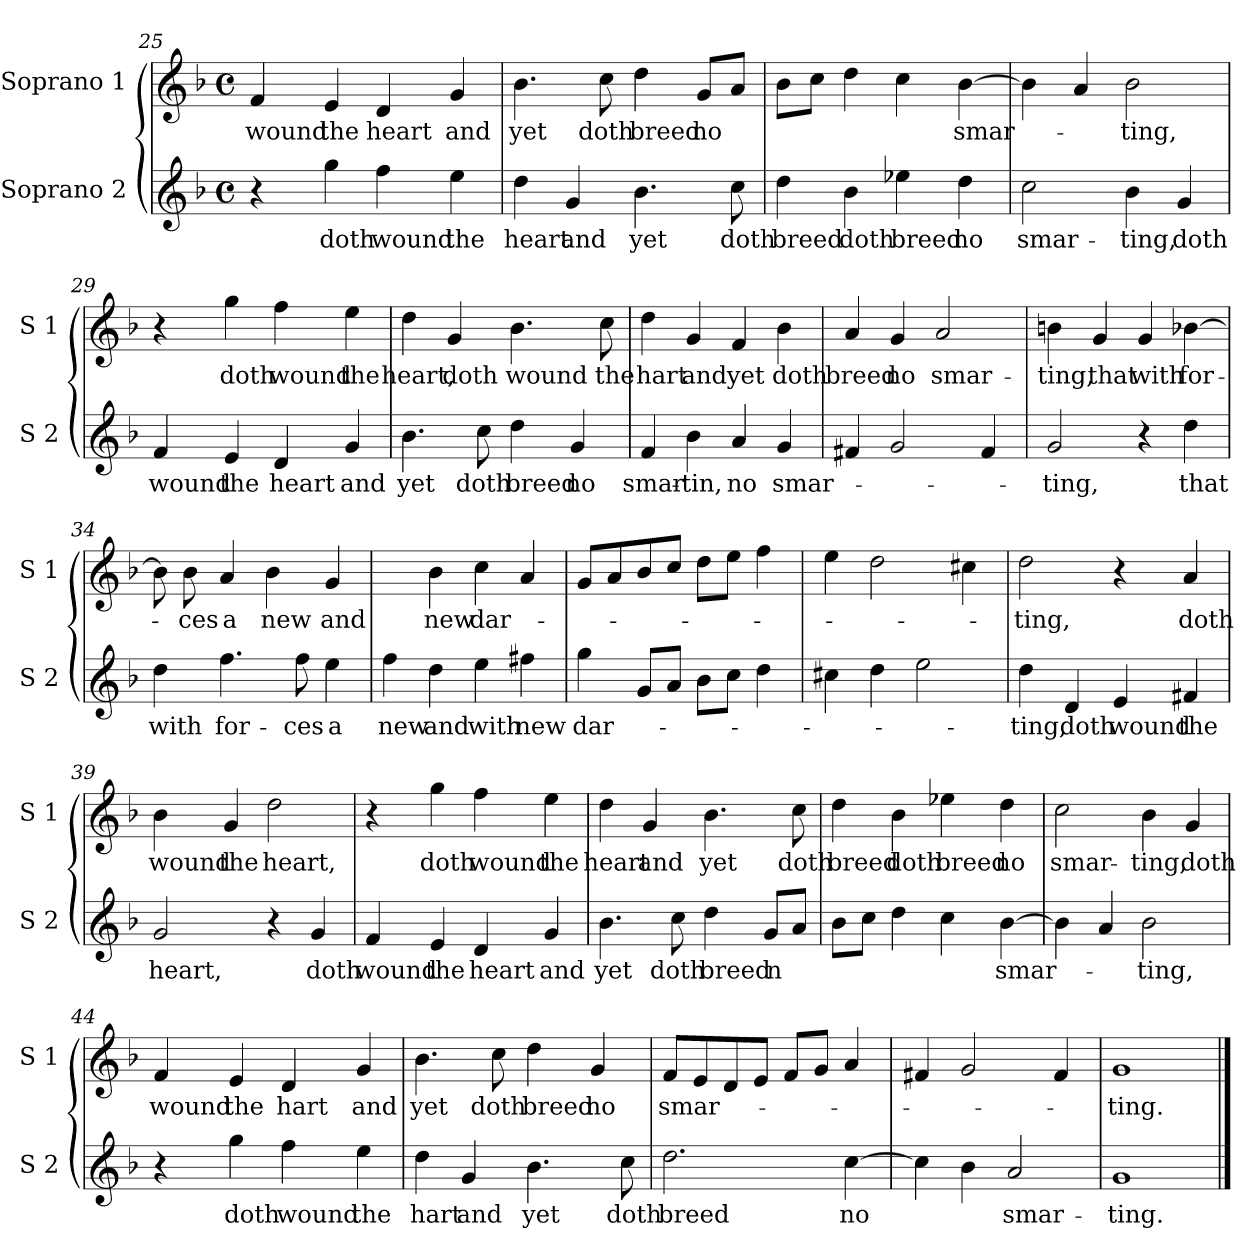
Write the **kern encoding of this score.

**kern	**text	**kern	**text
*part2	*part2	*part1	*part1
*staff2	*staff2	*staff1	*staff1
*I"Soprano 2	*	*I"Soprano 1	*
*I'S 2	*	*I'S 1	*
!!LO:PB:g=z
*clefG2	*	*clefG2	*
*k[b-]	*	*k[b-]	*
*F:	*	*F:	*
*M4/4	*	*M4/4	*
*met(c)	*	*met(c)	*
=25	=25	=25	=25
!	!	!	!LO:LY:b
4r	.	4f/	wound
!	!LO:LY:b	!	!LO:LY:b
4gg\	doth	4e/	the
!	!LO:LY:b	!	!LO:LY:b
4ff\	wound	4d/	heart
!	!LO:LY:b	!	!LO:LY:b
4ee\	the	4g/	and
=26	=26	=26	=26
!	!LO:LY:b	!	!LO:LY:b
4dd\	heart	4.b-\	yet
!	!LO:LY:b	!	!
4g/	and	.	.
!	!	!	!LO:LY:b
.	.	8cc\	doth
!	!LO:LY:b	!	!LO:LY:b
4.b-\	yet	4dd\	breed
!	!	!	!LO:LY:b
.	.	8g/L	no
!	!LO:LY:b	!	!
8cc\	doth	8a/J	.
=27	=27	=27	=27
!	!LO:LY:b	!	!
4dd\	breed	8b-\L	.
.	.	8cc\J	.
!	!LO:LY:b	!	!
4b-\	doth	4dd\	.
!	!LO:LY:b	!	!
4ee-X\	breed	4cc\	.
!	!LO:LY:b	!	!LO:LY:b
4dd\	no	[4b-\	smar-
=28	=28	=28	=28
!	!LO:LY:b	!	!
2cc\	smar-	4b-\]	.
.	.	4a/	.
!	!LO:LY:b	!	!LO:LY:b
4b-\	-ting,	2b-\	-ting,
!	!LO:LY:b	!	!
4g/	doth	.	.
!!LO:LB:g=z
=29	=29	=29	=29
!	!LO:LY:b	!	!
4f/	wound	4r	.
!	!LO:LY:b	!	!LO:LY:b
4e/	the	4gg\	doth
!	!LO:LY:b	!	!LO:LY:b
4d/	heart	4ff\	wound
!	!LO:LY:b	!	!LO:LY:b
4g/	and	4ee\	the
=30	=30	=30	=30
!	!LO:LY:b	!	!LO:LY:b
4.b-\	yet	4dd\	heart,
!	!	!	!LO:LY:b
.	.	4g/	doth
!	!LO:LY:b	!	!
8cc\	doth	.	.
!	!LO:LY:b	!	!LO:LY:b
4dd\	breed	4.b-\	wound
!	!LO:LY:b	!	!
4g/	no	.	.
!	!	!	!LO:LY:b
.	.	8cc\	the
=31	=31	=31	=31
!	!LO:LY:b	!	!LO:LY:b
4f/	smar-	4dd\	hart
!	!LO:LY:b	!	!LO:LY:b
4b-\	-tin,	4g/	and
!	!LO:LY:b	!	!LO:LY:b
4a/	no	4f/	yet
!	!LO:LY:b	!	!LO:LY:b
4g/	smar-	4b-\	doth
=32	=32	=32	=32
!	!	!	!LO:LY:b
4f#X/	.	4a/	breed
!	!	!	!LO:LY:b
2g/	.	4g/	no
!	!	!	!LO:LY:b
.	.	2a/	smar-
4f#/	.	.	.
!!LO:LB:g=z
=33	=33	=33	=33
!	!LO:LY:b	!	!LO:LY:b
2g/	-ting,	4bn\	-ting,
!	!	!	!LO:LY:b
.	.	4g/	that
!	!	!	!LO:LY:b
4r	.	4g/	with
!	!LO:LY:b	!	!LO:LY:b
4dd\	that	[4b-X\	for-
=34	=34	=34	=34
!	!LO:LY:b	!	!
4dd\	with	8b-\]	.
!	!	!	!LO:LY:b
.	.	8b-\	-ces
!	!LO:LY:b	!	!LO:LY:b
4.ff\	for-	4a/	a
!	!	!	!LO:LY:b
.	.	4b-\	new
!	!LO:LY:b	!	!
8ff\	-ces	.	.
!	!LO:LY:b	!	!LO:LY:b
4ee\	a	4g/	and
=35	=35	=35	=35
!	!LO:LY:b	!	!LO:LY:b
4ff\	new	4a/yy	with
!	!LO:LY:b	!	!LO:LY:b
4dd\	and	4b-\	new
!	!LO:LY:b	!	!LO:LY:b
4ee\	with	4cc\	dar-
!	!LO:LY:b	!	!
4ff#X\	new	4a/	.
=36	=36	=36	=36
!	!LO:LY:b	!	!
4gg\	dar-	8g/L	.
.	.	8a/	.
8g/L	.	8b-/	.
8a/J	.	8cc/J	.
8b-\L	.	8dd\L	.
8cc\J	.	8ee\J	.
4dd\	.	4ff\	.
!!LO:LB:g=z
=37	=37	=37	=37
4cc#X\	.	4ee\	.
4dd\	.	2dd\	.
2ee\	.	.	.
.	.	4cc#X\	.
=38	=38	=38	=38
!	!LO:LY:b	!	!LO:LY:b
4dd\	-ting,	2dd\	-ting,
!	!LO:LY:b	!	!
4d/	doth	.	.
!	!LO:LY:b	!	!
4e/	wound	4r	.
!	!LO:LY:b	!	!LO:LY:b
4f#X/	the	4a/	doth
=39	=39	=39	=39
!	!LO:LY:b	!	!LO:LY:b
2g/	heart,	4b-\	wound
!	!	!	!LO:LY:b
.	.	4g/	the
!	!	!	!LO:LY:b
4r	.	2dd\	heart,
!	!LO:LY:b	!	!
4g/	doth	.	.
=40	=40	=40	=40
!	!LO:LY:b	!	!
4f/	wound	4r	.
!	!LO:LY:b	!	!LO:LY:b
4e/	the	4gg\	doth
!	!LO:LY:b	!	!LO:LY:b
4d/	heart	4ff\	wound
!	!LO:LY:b	!	!LO:LY:b
4g/	and	4ee\	the
!!LO:LB:g=z
=41	=41	=41	=41
!	!LO:LY:b	!	!LO:LY:b
4.b-\	yet	4dd\	heart
!	!	!	!LO:LY:b
.	.	4g/	and
!	!LO:LY:b	!	!
8cc\	doth	.	.
!	!LO:LY:b	!	!LO:LY:b
4dd\	breed	4.b-\	yet
!	!LO:LY:b	!	!
8g/L	n	.	.
!	!	!	!LO:LY:b
8a/J	.	8cc\	doth
=42	=42	=42	=42
!	!	!	!LO:LY:b
8b-\L	.	4dd\	breed
8cc\J	.	.	.
!	!	!	!LO:LY:b
4dd\	.	4b-\	doth
!	!	!	!LO:LY:b
4cc\	.	4ee-X\	breed
!	!LO:LY:b	!	!LO:LY:b
[4b-\	smar-	4dd\	no
=43	=43	=43	=43
!	!	!	!LO:LY:b
4b-\]	.	2cc\	smar-
4a/	.	.	.
!	!LO:LY:b	!	!LO:LY:b
2b-\	-ting,	4b-\	-ting,
!	!	!	!LO:LY:b
.	.	4g/	doth
=44	=44	=44	=44
!	!	!	!LO:LY:b
4r	.	4f/	wound
!	!LO:LY:b	!	!LO:LY:b
4gg\	doth	4e/	the
!	!LO:LY:b	!	!LO:LY:b
4ff\	wound	4d/	hart
!	!LO:LY:b	!	!LO:LY:b
4ee\	the	4g/	and
!!LO:LB:g=z
=45	=45	=45	=45
!	!LO:LY:b	!	!LO:LY:b
4dd\	hart	4.b-\	yet
!	!LO:LY:b	!	!
4g/	and	.	.
!	!	!	!LO:LY:b
.	.	8cc\	doth
!	!LO:LY:b	!	!LO:LY:b
4.b-\	yet	4dd\	breed
!	!	!	!LO:LY:b
.	.	4g/	no
!	!LO:LY:b	!	!
8cc\	doth	.	.
=46	=46	=46	=46
!	!LO:LY:b	!	!LO:LY:b
2.dd\	breed	8f/L	smar-
.	.	8e/	.
.	.	8d/	.
.	.	8e/J	.
.	.	8f/L	.
.	.	8g/J	.
!	!LO:LY:b	!	!
[4cc\	no	4a/	.
=47	=47	=47	=47
4cc\]	.	4f#X/	.
4b-\	.	2g/	.
!	!LO:LY:b	!	!
2a/	smar-	.	.
.	.	4f#/	.
=48	=48	=48	=48
!	!LO:LY:b	!	!LO:LY:b
1g	-ting.	1g	-ting.
==	==	==	==
*-	*-	*-	*-
